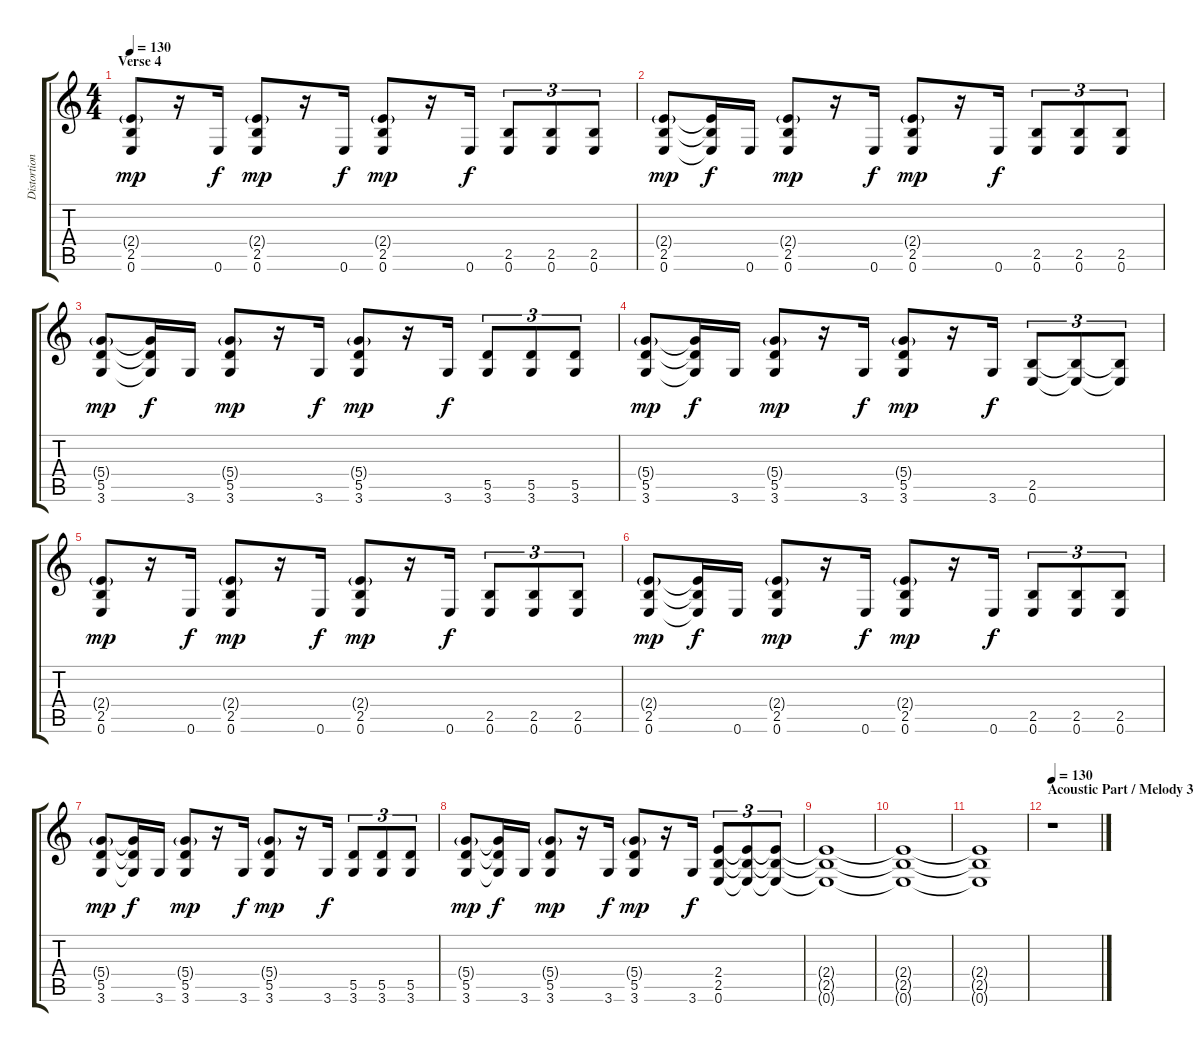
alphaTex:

\track ("Distortion Guitar - Lead" "Distortion") {instrument distortionguitar}
\staff {score tabs}
\tuning (E4 B3 G3 D3 A2 E2) {hide}
\ts (4 4)
\section ("" "Verse 4")
\tempo 130
\clef g2
\ks c
(2.4{g} 2.5 0.6).8{dy mp} r.16 0.6.16{dy f} (2.4{g} 2.5 0.6).8{dy mp} r.16 0.6.16{dy f} (2.4{g} 2.5 0.6).8{dy mp} r.16 0.6.16{dy f} (2.5 0.6).8{tu (3 2)} (2.5 0.6).8{tu (3 2)} (2.5 0.6).8{tu (3 2)} |
(2.4{g} 2.5 0.6).8{dy mp} (2.4{t} 2.5{t} 0.6{t}).16{dy f} 0.6.16 (2.4{g} 2.5 0.6).8{dy mp} r.16 0.6.16{dy f} (2.4{g} 2.5 0.6).8{dy mp} r.16 0.6.16{dy f} (2.5 0.6).8{tu (3 2)} (2.5 0.6).8{tu (3 2)} (2.5 0.6).8{tu (3 2)} |
(5.4{g} 5.5 3.6).8{dy mp} (5.4{t} 5.5{t} 3.6{t}).16{dy f} 3.6.16 (5.4{g} 5.5 3.6).8{dy mp} r.16 3.6.16{dy f} (5.4{g} 5.5 3.6).8{dy mp} r.16 3.6.16{dy f} (5.5 3.6).8{tu (3 2)} (5.5 3.6).8{tu (3 2)} (5.5 3.6).8{tu (3 2)} |
(5.4{g} 5.5 3.6).8{dy mp} (5.4{t} 5.5{t} 3.6{t}).16{dy f} 3.6.16 (5.4{g} 5.5 3.6).8{dy mp} r.16 3.6.16{dy f} (5.4{g} 5.5 3.6).8{dy mp} r.16 3.6.16{dy f} (2.5 0.6).8{tu (3 2)} (2.5{t} 0.6{t}).8{tu (3 2)} (2.5{t} 0.6{t}).8{tu (3 2)} |
(2.4{g} 2.5 0.6).8{dy mp} r.16 0.6.16{dy f} (2.4{g} 2.5 0.6).8{dy mp} r.16 0.6.16{dy f} (2.4{g} 2.5 0.6).8{dy mp} r.16 0.6.16{dy f} (2.5 0.6).8{tu (3 2)} (2.5 0.6).8{tu (3 2)} (2.5 0.6).8{tu (3 2)} |
(2.4{g} 2.5 0.6).8{dy mp} (2.4{t} 2.5{t} 0.6{t}).16{dy f} 0.6.16 (2.4{g} 2.5 0.6).8{dy mp} r.16 0.6.16{dy f} (2.4{g} 2.5 0.6).8{dy mp} r.16 0.6.16{dy f} (2.5 0.6).8{tu (3 2)} (2.5 0.6).8{tu (3 2)} (2.5 0.6).8{tu (3 2)} |
(5.4{g} 5.5 3.6).8{dy mp} (5.4{t} 5.5{t} 3.6{t}).16{dy f} 3.6.16 (5.4{g} 5.5 3.6).8{dy mp} r.16 3.6.16{dy f} (5.4{g} 5.5 3.6).8{dy mp} r.16 3.6.16{dy f} (5.5 3.6).8{tu (3 2)} (5.5 3.6).8{tu (3 2)} (5.5 3.6).8{tu (3 2)} |
(5.4{g} 5.5 3.6).8{dy mp} (5.4{t} 5.5{t} 3.6{t}).16{dy f} 3.6.16 (5.4{g} 5.5 3.6).8{dy mp} r.16 3.6.16{dy f} (5.4{g} 5.5 3.6).8{dy mp} r.16 3.6.16{dy f} (2.4 2.5 0.6).8{tu (3 2)} (2.4{t} 2.5{t} 0.6{t}).8{tu (3 2)} (2.4{t} 2.5{t} 0.6{t}).8{tu (3 2)} |
(2.4{t} 2.5{t} 0.6{t}).1 |
(2.4{t} 2.5{t} 0.6{t}).1 |
(2.4{t} 2.5{t} 0.6{t}).1 |
\section ("" "Acoustic Part / Melody 3")
\tempo 130
r.1{volume 12}
